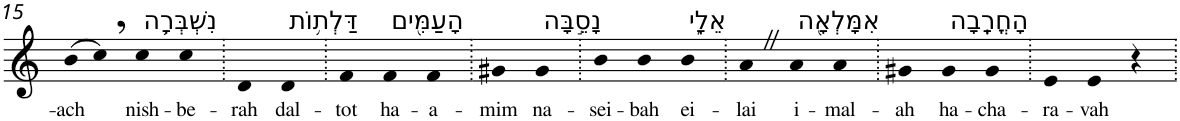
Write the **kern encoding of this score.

**kern	**text
*part1	*part1
*staff1	*staff1
*I"Piano	*
*I'Pno	*
!!LO:PB:g=z
*clefG2	*
*k[]	*
=15	=15
!	!LO:LY:b
(>8b	-ach
8cc,)	.
!LO:TX:a:t=נִשְׁבְּרָ֛ה	!
!	!LO:LY:b
4cc	nish-
!	!LO:LY:b
4cc	-be-
=16.	=16.
!	!LO:LY:b
4d	-rah
!LO:TX:a:t=דַּלְת֥וֹת	!
!	!LO:LY:b
4d	dal-
=17.	=17.
!	!LO:LY:b
4f	-tot
!LO:TX:a:t=הָעַמִּ֖ים	!
!	!LO:LY:b
4f	ha-
!	!LO:LY:b
4f	-a-
=18.	=18.
!	!LO:LY:b
4g#X	-mim
!LO:TX:a:t=נָסֵ֣בָּה	!
!	!LO:LY:b
4g#	na-
=19.	=19.
!	!LO:LY:b
4b	-sei-
!	!LO:LY:b
4b	-bah
!LO:TX:a:t=אֵלָ֑י	!
!	!LO:LY:b
4b	ei-
=20.	=20.
!	!LO:LY:b
4aZ	-lai
!LO:TX:a:t=אִמָּלְאָ֖ה	!
!	!LO:LY:b
4a	i-
!	!LO:LY:b
4a	-mal-
=21.	=21.
!	!LO:LY:b
4g#X	-ah
!LO:TX:a:t=הָחֳרָֽבָה	!
!	!LO:LY:b
4g#	ha-
!	!LO:LY:b
4g#	-cha-
=22.	=22.
!	!LO:LY:b
4e	-ra-
!	!LO:LY:b
4e	-vah
4r	.
=.	=.
*-	*-
